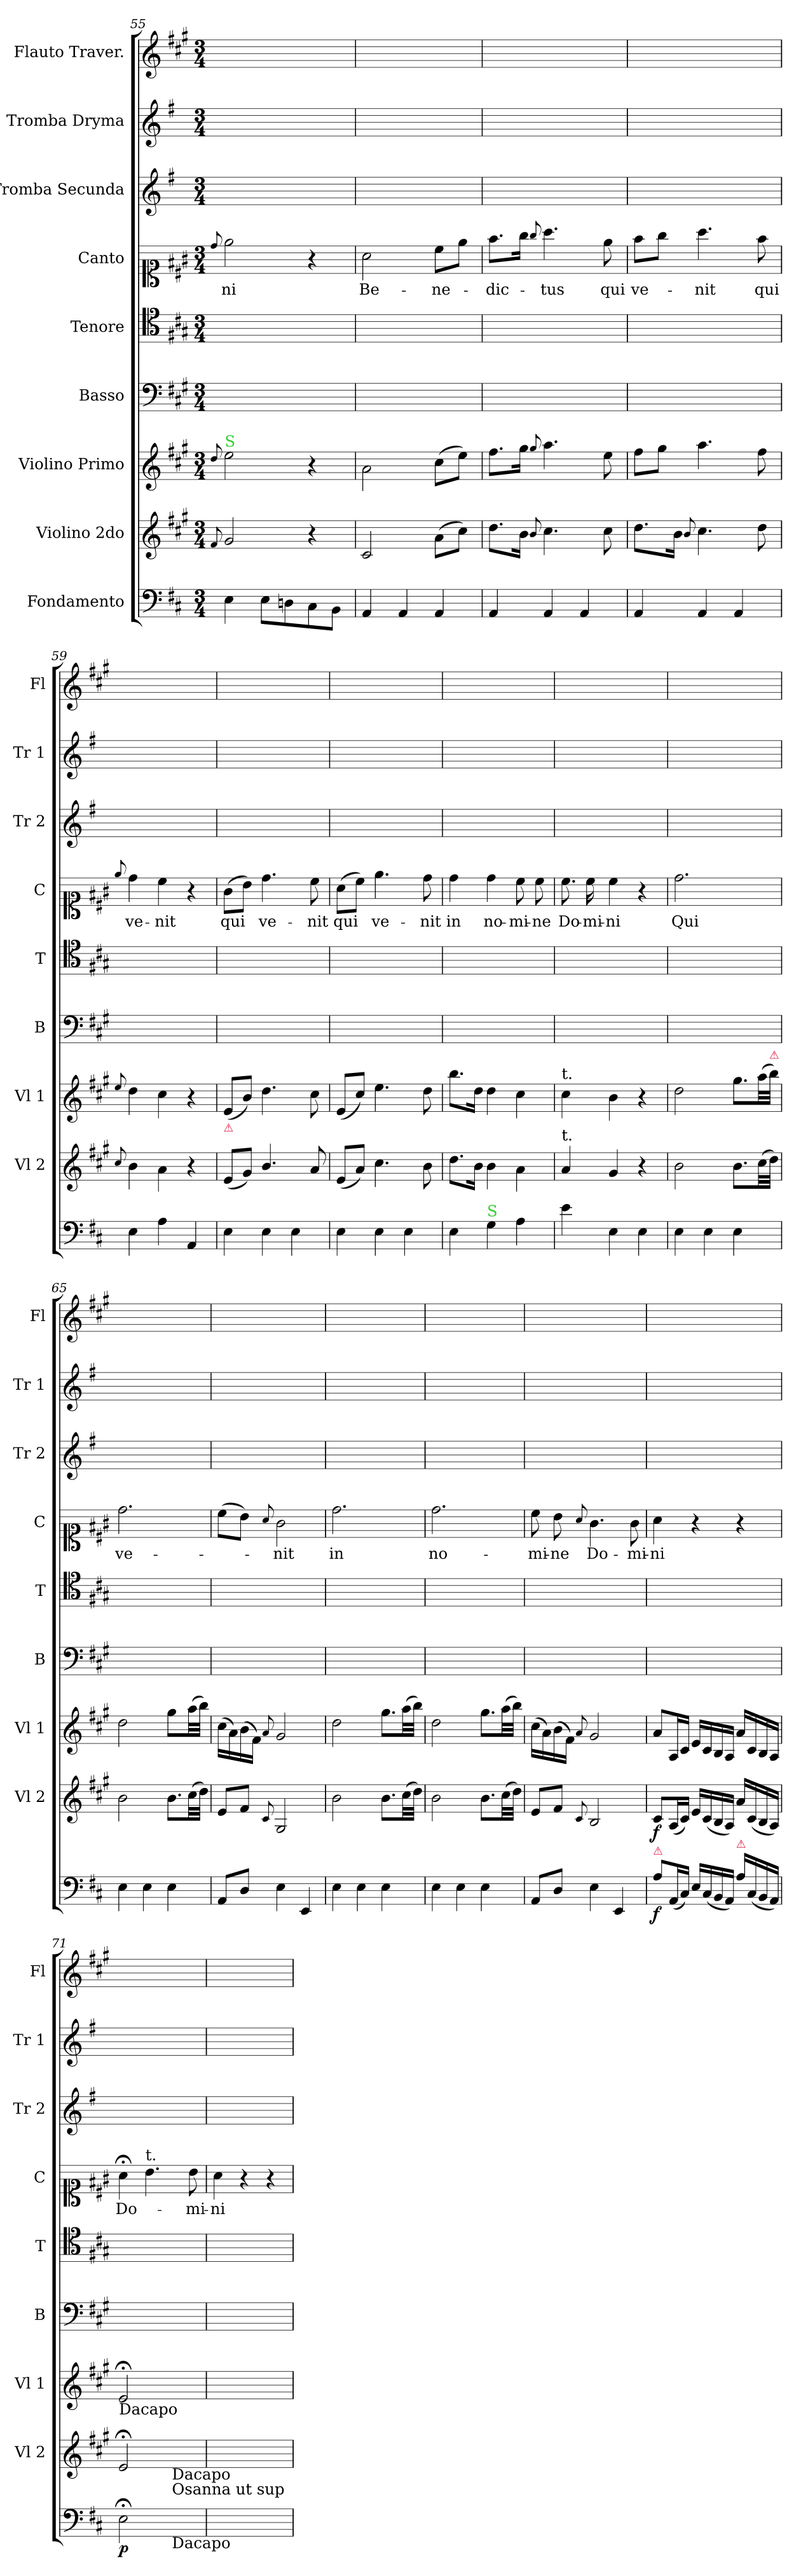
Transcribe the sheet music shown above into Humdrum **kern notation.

**kern	**dynam	**kern	**dynam	**kern	**kern	**kern	**kern	**text	**kern	**kern	**kern
*part9	*part9	*part8	*part8	*part7	*part6	*part5	*part4	*part4	*part3	*part2	*part1
*staff9	*staff9	*staff8	*staff8	*staff7	*staff6	*staff5	*staff4	*staff4	*staff3	*staff2	*staff1
*I"Fondamento	*	*I"Violino 2do	*	*I"Violino Primo	*I"Basso	*I"Tenore	*I"Canto	*	*I"Tromba Secunda	*I"Tromba Dryma	*I"Flauto Traver.
*	*	*I'Vl 2	*	*I'Vl 1	*I'B	*I'T	*I'C	*	*I'Tr 2	*I'Tr 1	*I'Fl
*clefF4	*	*clefG2	*	*clefG2	*clefF4	*clefC4	*clefC1	*	*clefG2	*clefG2	*clefG2
*	*	*	*	*	*	*	*	*	*ITrd-1c-2	*ITrd-1c-2	*
*k[f#c#]	*	*k[f#c#g#]	*	*k[f#c#g#]	*k[f#c#g#]	*k[f#c#g#]	*k[f#c#g#]	*	*k[f#c#g#]	*k[f#c#g#]	*k[f#c#g#]
*	*	*A:	*	*A:	*A:	*A:	*A:	*	*A:	*A:	*A:
*M3/4	*	*M3/4	*	*M3/4	*M3/4	*M3/4	*M3/4	*	*M3/4	*M3/4	*M3/4
=55	=55	=55	=55	=55	=55	=55	=55	=55	=55	=55	=55
.	.	8qqf#/	.	8qqdd/	.	.	8qqdd/	.	.	.	.
!	!	!	!	!LO:TX:a:color=limegreen:t=S	!	!	!	!	!	!	!
4E\	.	2g#/	.	2ee\	2.ryy	2.ryy	2ee\	-ni	2.ryy	2.ryy	2.ryy
8E\L	.	.	.	.	.	.	.	.	.	.	.
8Dn\	.	.	.	.	.	.	.	.	.	.	.
8C#\	.	4r	.	4r	.	.	4r	.	.	.	.
8BB\J	.	.	.	.	.	.	.	.	.	.	.
=56	=56	=56	=56	=56	=56	=56	=56	=56	=56	=56	=56
4AA/	.	2c#/	.	2a\	2.ryy	2.ryy	2a\	Be-	2.ryy	2.ryy	2.ryy
4AA/	.	.	.	.	.	.	.	.	.	.	.
4AA/	.	(8a\L	.	(8cc#\L	.	.	8cc#\L	-ne-	.	.	.
.	.	8cc#\J)	.	8ee\J)	.	.	8ee\J	.	.	.	.
=57	=57	=57	=57	=57	=57	=57	=57	=57	=57	=57	=57
4AA/	.	8.dd\L	.	8.ff#\L	2.ryy	2.ryy	8.ff#\L	-dic-	2.ryy	2.ryy	2.ryy
.	.	16b\Jk	.	16gg#\Jk	.	.	16gg#\Jk	.	.	.	.
.	.	8qqb/	.	8qqgg#/	.	.	8qqgg#/	.	.	.	.
4AA/	.	4.cc#\	.	4.aa\	.	.	4.aa\	-tus	.	.	.
4AA/	.	.	.	.	.	.	.	.	.	.	.
.	.	8cc#\	.	8ee\	.	.	8ee\	qui	.	.	.
=58	=58	=58	=58	=58	=58	=58	=58	=58	=58	=58	=58
4AA/	.	8.dd\L	.	8ff#\L	2.ryy	2.ryy	8ff#\L	ve-	2.ryy	2.ryy	2.ryy
.	.	.	.	8gg#\J	.	.	8gg#\J	.	.	.	.
.	.	16b\Jk	.	.	.	.	.	.	.	.	.
.	.	8qqb/	.	.	.	.	.	.	.	.	.
4AA/	.	4.cc#\	.	4.aa\	.	.	4.aa\	-nit	.	.	.
4AA/	.	.	.	.	.	.	.	.	.	.	.
.	.	8dd\	.	8ff#\	.	.	8ff#\	qui	.	.	.
=59	=59	=59	=59	=59	=59	=59	=59	=59	=59	=59	=59
.	.	8qqcc#/	.	8qqee/	.	.	8qqee/	.	.	.	.
4E\	.	4b\	.	4dd\	2.ryy	2.ryy	4dd\	ve-	2.ryy	2.ryy	2.ryy
4A\	.	4a\	.	4cc#\	.	.	4cc#\	-nit	.	.	.
4AA/	.	4r	.	4r	.	.	4r	.	.	.	.
=60	=60	=60	=60	=60	=60	=60	=60	=60	=60	=60	=60
!	!	!	!	!LO:TX:b:color=crimson:t=⚠	!	!	!	!	!	!	!
4E\	.	(8e/L	.	(8e/L	2.ryy	2.ryy	(8g#\L	qui	2.ryy	2.ryy	2.ryy
.	.	8g#/J)	.	8b/J)	.	.	8b\J)	.	.	.	.
4E\	.	4.b/	.	4.dd\	.	.	4.dd\	ve-	.	.	.
4E\	.	.	.	.	.	.	.	.	.	.	.
.	.	8a/	.	8cc#\	.	.	8cc#\	-nit	.	.	.
=61	=61	=61	=61	=61	=61	=61	=61	=61	=61	=61	=61
4E\	.	(8e/L	.	(8e/L	2.ryy	2.ryy	(8a\L	qui	2.ryy	2.ryy	2.ryy
.	.	8a/J)	.	8cc#/J)	.	.	8cc#\J)	.	.	.	.
4E\	.	4.cc#\	.	4.ee\	.	.	4.ee\	ve-	.	.	.
4E\	.	.	.	.	.	.	.	.	.	.	.
.	.	8b\	.	8dd\	.	.	8dd\	-nit	.	.	.
=62	=62	=62	=62	=62	=62	=62	=62	=62	=62	=62	=62
4E\	.	8.dd\L	.	8.bb\L	2.ryy	2.ryy	4dd\	in	2.ryy	2.ryy	2.ryy
.	.	16b\Jk	.	16dd\Jk	.	.	.	.	.	.	.
!LO:TX:a:color=limegreen:t=S	!	!	!	!	!	!	!	!	!	!	!
4G\	.	4b\	.	4dd\	.	.	4dd\	no-	.	.	.
4A\	.	4a\	.	4cc#\	.	.	8cc#\	-mi-	.	.	.
.	.	.	.	.	.	.	8cc#\	-ne	.	.	.
=63	=63	=63	=63	=63	=63	=63	=63	=63	=63	=63	=63
!	!	!	!	!LO:TX:a:t=t.	!	!	!	!	!	!	!
!	!	!LO:TX:a:t=t.	!	!	!	!	!	!	!	!	!
4e\	.	4a/	.	4cc#\	2.ryy	2.ryy	8.cc#\	Do-	2.ryy	2.ryy	2.ryy
.	.	.	.	.	.	.	16cc#\	-mi-	.	.	.
4E\	.	4g#/	.	4b\	.	.	4cc#\	-ni	.	.	.
4E\	.	4r	.	4r	.	.	4r	.	.	.	.
=64	=64	=64	=64	=64	=64	=64	=64	=64	=64	=64	=64
4E\	.	2b\	.	2dd\	2.ryy	2.ryy	2.dd\	Qui	2.ryy	2.ryy	2.ryy
4E\	.	.	.	.	.	.	.	.	.	.	.
4E\	.	8.b\L	.	8.gg#\L	.	.	.	.	.	.	.
.	.	(32cc#\LL	.	(32aa\LL	.	.	.	.	.	.	.
!	!	!	!	!LO:TX:a:color=crimson:t=⚠	!	!	!	!	!	!	!
.	.	32dd\JJJ)	.	32bb\JJJ)	.	.	.	.	.	.	.
=65	=65	=65	=65	=65	=65	=65	=65	=65	=65	=65	=65
4E\	.	2b\	.	2dd\	2.ryy	2.ryy	2.dd\	ve-	2.ryy	2.ryy	2.ryy
4E\	.	.	.	.	.	.	.	.	.	.	.
!	!	!	!	!LO:N:vis=8	!	!	!	!	!	!	!
4E\	.	8.b\L	.	8.gg#\L	.	.	.	.	.	.	.
.	.	(32cc#\LL	.	(32aa\LL	.	.	.	.	.	.	.
.	.	32dd\JJJ)	.	32bb\JJJ)	.	.	.	.	.	.	.
=66	=66	=66	=66	=66	=66	=66	=66	=66	=66	=66	=66
8AA/L	.	8e/L	.	(16cc#\LL	2.ryy	2.ryy	(8cc#\L	.	2.ryy	2.ryy	2.ryy
.	.	.	.	16a\)	.	.	.	.	.	.	.
8D/J	.	8f#/J	.	(16b\	.	.	8b\J)	.	.	.	.
.	.	.	.	16f#\JJ)	.	.	.	.	.	.	.
.	.	8qqc#/	.	8qqa/	.	.	8qqa/	.	.	.	.
4E\	.	2G#/	.	2g#/	.	.	2g#\	-nit	.	.	.
4EE/	.	.	.	.	.	.	.	.	.	.	.
=67	=67	=67	=67	=67	=67	=67	=67	=67	=67	=67	=67
4E\	.	2b\	.	2dd\	2.ryy	2.ryy	2.dd\	in	2.ryy	2.ryy	2.ryy
4E\	.	.	.	.	.	.	.	.	.	.	.
4E\	.	8.b\L	.	8.gg#\L	.	.	.	.	.	.	.
.	.	(32cc#\LL	.	(32aa\LL	.	.	.	.	.	.	.
.	.	32dd\JJJ)	.	32bb\JJJ)	.	.	.	.	.	.	.
=68	=68	=68	=68	=68	=68	=68	=68	=68	=68	=68	=68
4E\	.	2b\	.	2dd\	2.ryy	2.ryy	2.dd\	no-	2.ryy	2.ryy	2.ryy
4E\	.	.	.	.	.	.	.	.	.	.	.
4E\	.	8.b\L	.	8.gg#\L	.	.	.	.	.	.	.
.	.	(32cc#\LL	.	(32aa\LL	.	.	.	.	.	.	.
.	.	32dd\JJJ)	.	32bb\JJJ)	.	.	.	.	.	.	.
=69	=69	=69	=69	=69	=69	=69	=69	=69	=69	=69	=69
8AA/L	.	8e/L	.	(16cc#\LL	2.ryy	2.ryy	8cc#\	-mi-	2.ryy	2.ryy	2.ryy
.	.	.	.	16a\)	.	.	.	.	.	.	.
8D/J	.	8f#/J	.	(16b\	.	.	8b\	-ne	.	.	.
.	.	.	.	16f#\JJ)	.	.	.	.	.	.	.
.	.	8qqc#/	.	8qqa/	.	.	8qqa/	.	.	.	.
4E\	.	2B/	.	2g#/	.	.	4.g#\	Do-	.	.	.
4EE/	.	.	.	.	.	.	.	.	.	.	.
.	.	.	.	.	.	.	8g#\	-mi-	.	.	.
=70	=70	=70	=70	=70	=70	=70	=70	=70	=70	=70	=70
!LO:TX:a:color=crimson:t=⚠	!	!	!	!	!	!	!	!	!	!	!
8A\L	f	8c#/L	f	8a/L	2.ryy	2.ryy	4a\	-ni	2.ryy	2.ryy	2.ryy
(16AA/L	.	(16A/L	.	16A/L	.	.	.	.	.	.	.
16C#/JJ)	.	16c#/JJ)	.	16c#/JJ	.	.	.	.	.	.	.
16E/LL	.	16e/LL	.	16e/LL	.	.	4r	.	.	.	.
(16C#/	.	(16c#/	.	16c#/	.	.	.	.	.	.	.
16BB/	.	16B/	.	16B/	.	.	.	.	.	.	.
16AA/JJ)	.	16A/JJ)	.	16A/JJ	.	.	.	.	.	.	.
!LO:TX:a:color=crimson:t=⚠	!	!	!	!	!	!	!	!	!	!	!
16A\LL	.	16a/LL	.	16a/LL	.	.	4r	.	.	.	.
(16C#/	.	(16c#/	.	16c#/	.	.	.	.	.	.	.
16BB/	.	16B/	.	16B/	.	.	.	.	.	.	.
16AA/JJ)	.	16A/JJ)	.	16A/JJ	.	.	.	.	.	.	.
=71	=71	=71	=71	=71	=71	=71	=71	=71	=71	=71	=71
!	!	!	!	!LO:TX:b:t=Dacapo	!	!	!	!	!	!	!
2E;<;\	p	2e;</	.	2e;</	2.ryy	2.ryy	4a;<\	Do-	2.ryy	2.ryy	2.ryy
!	!	!	!	!	!	!	!LO:TX:a:t=t.	!	!	!	!
.	.	.	.	.	.	.	4.b\	.	.	.	.
!	!	!LO:TX:b:t=Dacapo\nOsanna ut sup	!	!	!	!	!	!	!	!	!
!LO:TX:b:t=Dacapo	!	!	!	!	!	!	!	!	!	!	!
4ryy	.	4ryy	.	4ryy	.	.	.	.	.	.	.
.	.	.	.	.	.	.	8b\	-mi-	.	.	.
=72	=72	=72	=72	=72	=72	=72	=72	=72	=72	=72	=72
2.ryy	.	2.ryy	.	2.ryy	2.ryy	2.ryy	4a\	-ni	2.ryy	2.ryy	2.ryy
.	.	.	.	.	.	.	4r	.	.	.	.
.	.	.	.	.	.	.	4r	.	.	.	.
=	=	=	=	=	=	=	=	=	=	=	=
*-	*-	*-	*-	*-	*-	*-	*-	*-	*-	*-	*-
